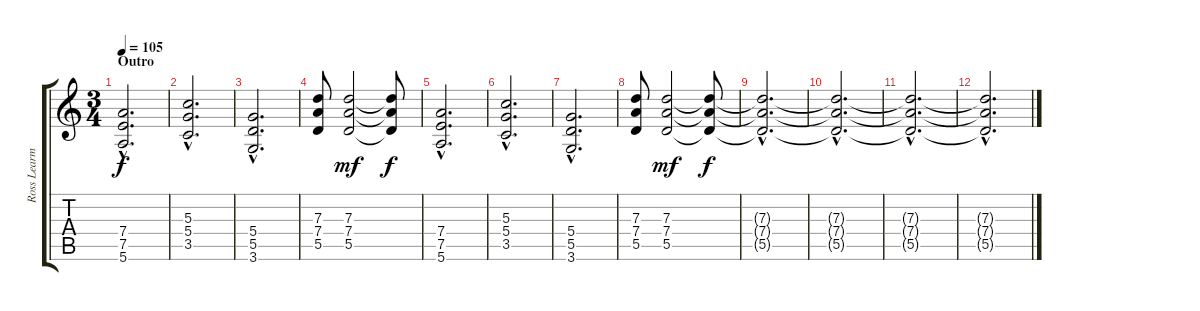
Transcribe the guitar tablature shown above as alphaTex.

\track ("Ross Learmonth (Rhythm Guitar)" "Ross Learm") {instrument distortionguitar}
\staff {score tabs}
\tuning (E4 B3 G3 D3 A2 E2) {hide}
\ts (3 4)
\section ("" "Outro")
\tempo 105
\clef g2
\ks c
(7.4{hac} 7.5{hac} 5.6{hac}).2{d dy f} |
(5.3{hac} 5.4{hac} 3.5{hac}).2{d} |
(5.4{hac} 5.5{hac} 3.6{hac}).2{d} |
(7.3 7.4 5.5).8 (7.3 7.4 5.5).2{dy mf} (7.3{t} 7.4{t} 5.5{t}).8{dy f} |
(7.4{hac} 7.5{hac} 5.6{hac}).2{d} |
(5.3{hac} 5.4{hac} 3.5{hac}).2{d} |
(5.4{hac} 5.5{hac} 3.6{hac}).2{d} |
(7.3 7.4 5.5).8 (7.3 7.4 5.5).2{dy mf} (7.3{t} 7.4{t} 5.5{t}).8{dy f} |
(7.3{hac t} 7.4{hac t} 5.5{hac t}).2{d} |
(7.3{hac t} 7.4{hac t} 5.5{hac t}).2{d volume 0} |
(7.3{hac t} 7.4{hac t} 5.5{hac t}).2{d} |
(7.3{hac t} 7.4{hac t} 5.5{hac t}).2{d}
